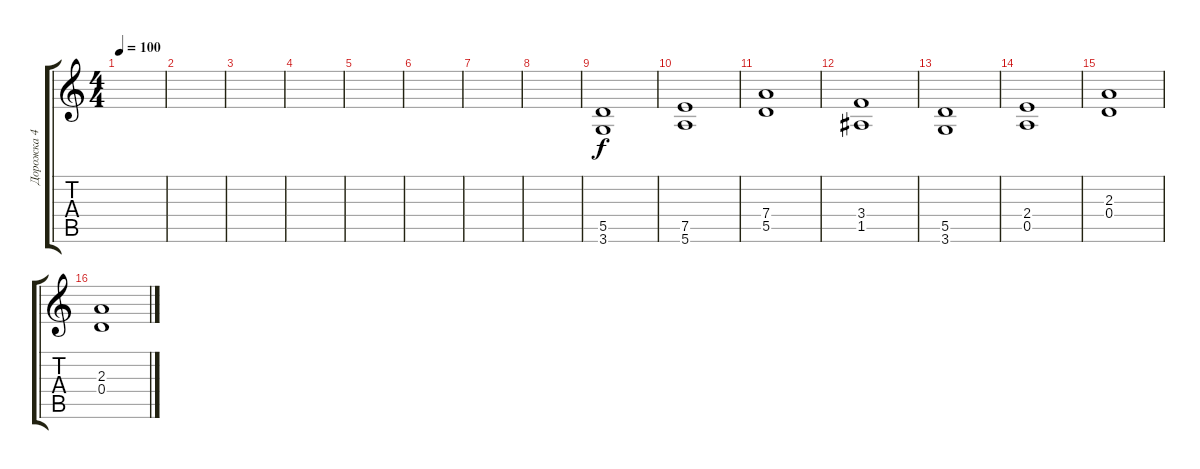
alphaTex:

\track ("Дорожка 4" "Дорожка 4") {instrument distortionguitar}
\staff {score tabs}
\tuning (E4 B3 G3 D3 A2 E2) {hide}
\ts (4 4)
\tempo 100
\clef g2
\ks c
|
|
|
|
|
|
|
|
(5.5 3.6).1 |
(7.5 5.6).1 |
(7.4 5.5).1 |
(3.4 1.5).1 |
(5.5 3.6).1 |
(2.4 0.5).1 |
(2.3 0.4).1 |
(2.3 0.4).1
